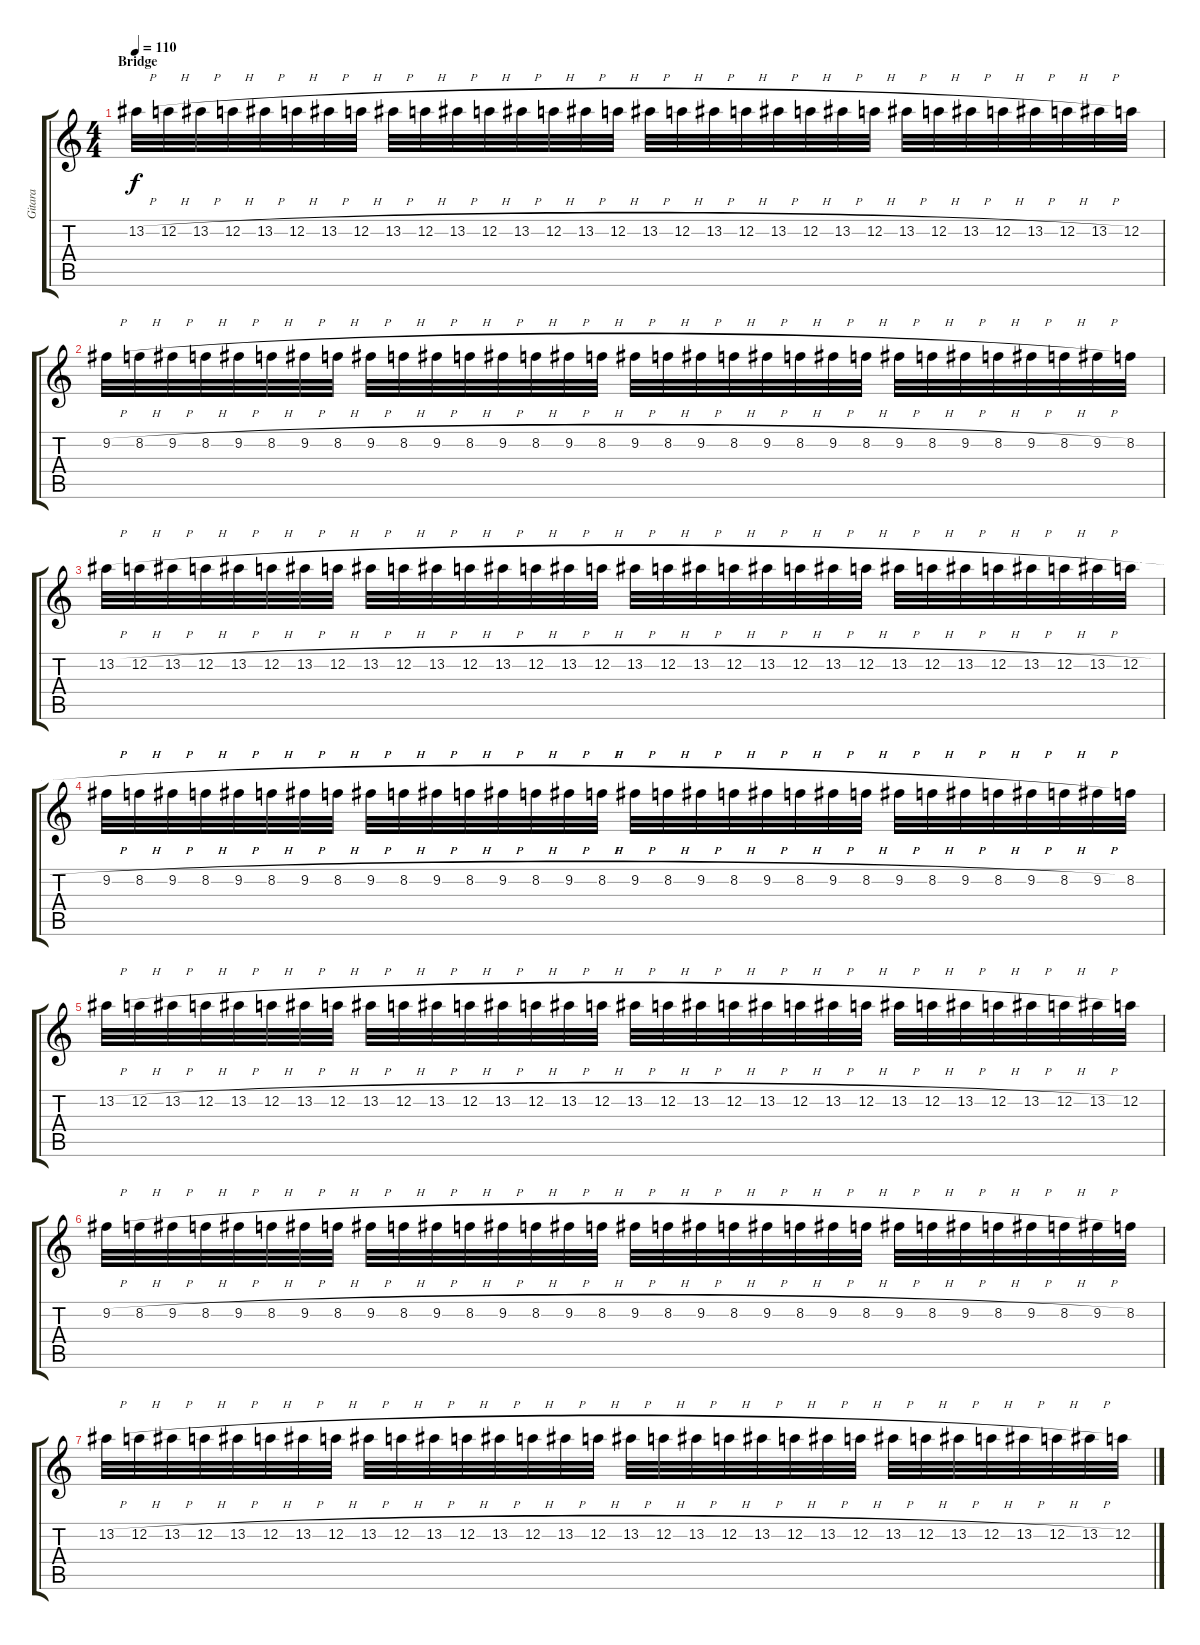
\track ("Gitara" "Gitara") {instrument distortionguitar}
\staff {score tabs}
\tuning (D4 A3 F3 C3 G2 C2) {hide}
\ts (4 4)
\section ("" "Bridge")
\tempo 110
\clef g2
\ks c
13.2{h}.32{dy f} 12.2{h}.32 13.2{h}.32 12.2{h}.32 13.2{h}.32 12.2{h}.32 13.2{h}.32 12.2{h}.32 13.2{h}.32 12.2{h}.32 13.2{h}.32 12.2{h}.32 13.2{h}.32 12.2{h}.32 13.2{h}.32 12.2{h}.32 13.2{h}.32 12.2{h}.32 13.2{h}.32 12.2{h}.32 13.2{h}.32 12.2{h}.32 13.2{h}.32 12.2{h}.32 13.2{h}.32 12.2{h}.32 13.2{h}.32 12.2{h}.32 13.2{h}.32 12.2{h}.32 13.2{h}.32 12.2.32 |
9.2{h}.32 8.2{h}.32 9.2{h}.32 8.2{h}.32 9.2{h}.32 8.2{h}.32 9.2{h}.32 8.2{h}.32 9.2{h}.32 8.2{h}.32 9.2{h}.32 8.2{h}.32 9.2{h}.32 8.2{h}.32 9.2{h}.32 8.2{h}.32 9.2{h}.32 8.2{h}.32 9.2{h}.32 8.2{h}.32 9.2{h}.32 8.2{h}.32 9.2{h}.32 8.2{h}.32 9.2{h}.32 8.2{h}.32 9.2{h}.32 8.2{h}.32 9.2{h}.32 8.2{h}.32 9.2{h}.32 8.2.32 |
13.2{h}.32 12.2{h}.32 13.2{h}.32 12.2{h}.32 13.2{h}.32 12.2{h}.32 13.2{h}.32 12.2{h}.32 13.2{h}.32 12.2{h}.32 13.2{h}.32 12.2{h}.32 13.2{h}.32 12.2{h}.32 13.2{h}.32 12.2{h}.32 13.2{h}.32 12.2{h}.32 13.2{h}.32 12.2{h}.32 13.2{h}.32 12.2{h}.32 13.2{h}.32 12.2{h}.32 13.2{h}.32 12.2{h}.32 13.2{h}.32 12.2{h}.32 13.2{h}.32 12.2{h}.32 13.2{h}.32 12.2{h}.32 |
9.2{h}.32 8.2{h}.32 9.2{h}.32 8.2{h}.32 9.2{h}.32 8.2{h}.32 9.2{h}.32 8.2{h}.32 9.2{h}.32 8.2{h}.32 9.2{h}.32 8.2{h}.32 9.2{h}.32 8.2{h}.32 9.2{h}.32 8.2{h}.32 9.2{h}.32 8.2{h}.32 9.2{h}.32 8.2{h}.32 9.2{h}.32 8.2{h}.32 9.2{h}.32 8.2{h}.32 9.2{h}.32 8.2{h}.32 9.2{h}.32 8.2{h}.32 9.2{h}.32 8.2{h}.32 9.2{h}.32 8.2.32 |
13.2{h}.32 12.2{h}.32 13.2{h}.32 12.2{h}.32 13.2{h}.32 12.2{h}.32 13.2{h}.32 12.2{h}.32 13.2{h}.32 12.2{h}.32 13.2{h}.32 12.2{h}.32 13.2{h}.32 12.2{h}.32 13.2{h}.32 12.2{h}.32 13.2{h}.32 12.2{h}.32 13.2{h}.32 12.2{h}.32 13.2{h}.32 12.2{h}.32 13.2{h}.32 12.2{h}.32 13.2{h}.32 12.2{h}.32 13.2{h}.32 12.2{h}.32 13.2{h}.32 12.2{h}.32 13.2{h}.32 12.2.32 |
9.2{h}.32 8.2{h}.32 9.2{h}.32 8.2{h}.32 9.2{h}.32 8.2{h}.32 9.2{h}.32 8.2{h}.32 9.2{h}.32 8.2{h}.32 9.2{h}.32 8.2{h}.32 9.2{h}.32 8.2{h}.32 9.2{h}.32 8.2{h}.32 9.2{h}.32 8.2{h}.32 9.2{h}.32 8.2{h}.32 9.2{h}.32 8.2{h}.32 9.2{h}.32 8.2{h}.32 9.2{h}.32 8.2{h}.32 9.2{h}.32 8.2{h}.32 9.2{h}.32 8.2{h}.32 9.2{h}.32 8.2.32 |
13.2{h}.32 12.2{h}.32 13.2{h}.32 12.2{h}.32 13.2{h}.32 12.2{h}.32 13.2{h}.32 12.2{h}.32 13.2{h}.32 12.2{h}.32 13.2{h}.32 12.2{h}.32 13.2{h}.32 12.2{h}.32 13.2{h}.32 12.2{h}.32 13.2{h}.32 12.2{h}.32 13.2{h}.32 12.2{h}.32 13.2{h}.32 12.2{h}.32 13.2{h}.32 12.2{h}.32 13.2{h}.32 12.2{h}.32 13.2{h}.32 12.2{h}.32 13.2{h}.32 12.2{h}.32 13.2{h}.32 12.2.32
